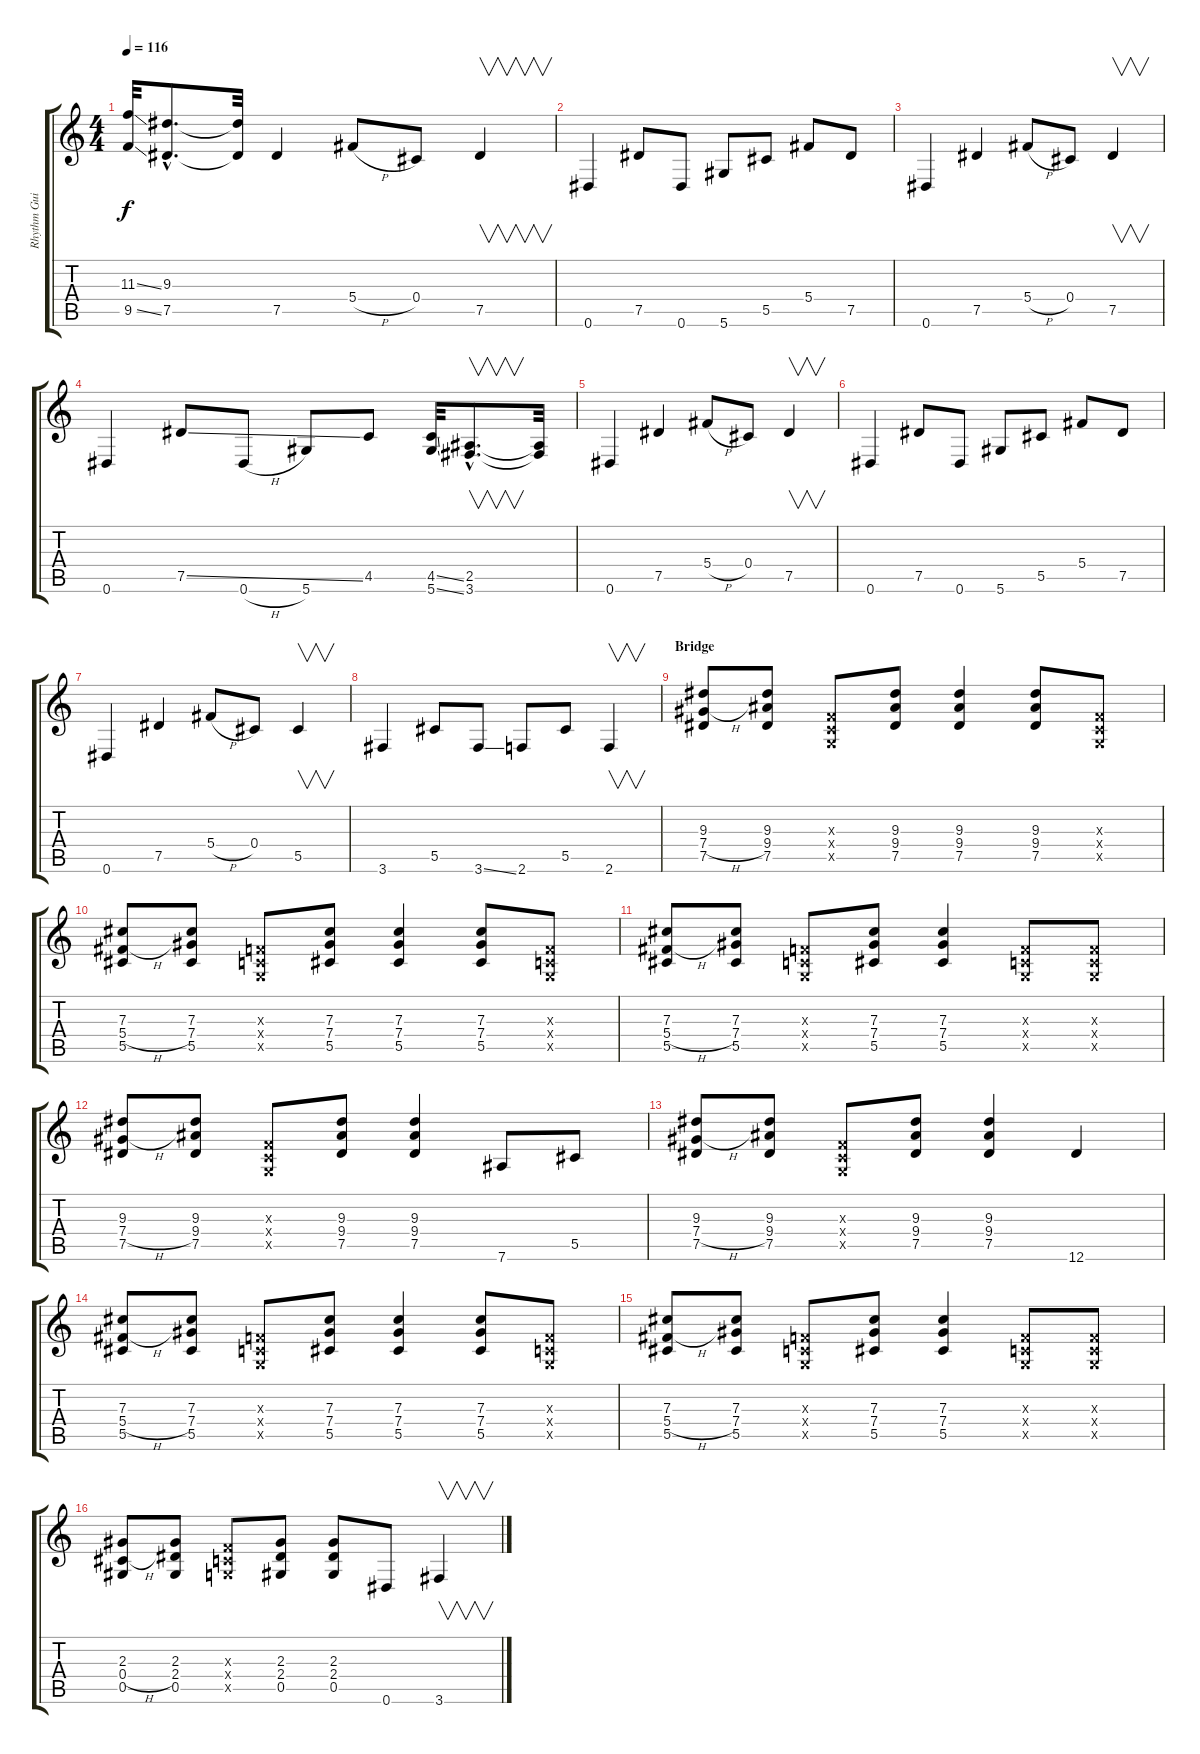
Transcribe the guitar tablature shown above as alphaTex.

\track ("Rhythm Guitar" "Rhythm Gui") {instrument electricguitarclean}
\staff {score tabs}
\tuning (Eb4 Bb3 Gb3 Db3 Ab2 Eb2) {hide}
\ts (4 4)
\tempo 116
\clef g2
\ks c
(11.3{ss} 9.5{ss}).32{dy f} (9.3{hac} 7.5{hac}).8{d} (9.3{t} 7.5{t}).32 7.5.4 5.4{h}.8 0.4.8 7.5.4{v} |
0.6.4 7.5.8 0.6.8 5.6.8 5.5.8 5.4.8 7.5.8 |
0.6.4 7.5.4 5.4{h}.8 0.4.8 7.5.4{v} |
0.6.4 7.5{ss}.8 0.6{h}.8 5.6.8 4.5.8 (4.5{ss} 5.6{ss}).32 (2.5{hac} 3.6{hac}).8{v d} (2.5{t} 3.6{t}).32 |
0.6.4 7.5.4 5.4{h}.8 0.4.8 7.5.4{v} |
0.6.4 7.5.8 0.6.8 5.6.8 5.5.8 5.4.8 7.5.8 |
0.6.4 7.5.4 5.4{h}.8 0.4.8 5.5.4{v} |
3.6.4 5.5.8 3.6{ss}.8 2.6.8 5.5.8 2.6.4{v} |
\section ("" "Bridge")
(9.3 7.4{h} 7.5).8 (9.3 9.4 7.5).8 (-1.3{x} -1.4{x} -1.5{x}).8 (9.3 9.4 7.5).8 (9.3 9.4 7.5).4 (9.3 9.4 7.5).8 (-1.3{x} -1.4{x} -1.5{x}).8 |
(7.3 5.4{h} 5.5).8 (7.3 7.4 5.5).8 (-1.3{x} -1.4{x} -1.5{x}).8 (7.3 7.4 5.5).8 (7.3 7.4 5.5).4 (7.3 7.4 5.5).8 (-1.3{x} -1.4{x} -1.5{x}).8 |
(7.3 5.4{h} 5.5).8 (7.3 7.4 5.5).8 (-1.3{x} -1.4{x} -1.5{x}).8 (7.3 7.4 5.5).8 (7.3 7.4 5.5).4 (-1.3{x} -1.4{x} -1.5{x}).8 (-1.3{x} -1.4{x} -1.5{x}).8 |
(9.3 7.4{h} 7.5).8 (9.3 9.4 7.5).8 (-1.3{x} -1.4{x} -1.5{x}).8 (9.3 9.4 7.5).8 (9.3 9.4 7.5).4 7.6.8 5.5.8 |
(9.3 7.4{h} 7.5).8 (9.3 9.4 7.5).8 (-1.3{x} -1.4{x} -1.5{x}).8 (9.3 9.4 7.5).8 (9.3 9.4 7.5).4 12.6.4 |
(7.3 5.4{h} 5.5).8 (7.3 7.4 5.5).8 (-1.3{x} -1.4{x} -1.5{x}).8 (7.3 7.4 5.5).8 (7.3 7.4 5.5).4 (7.3 7.4 5.5).8 (-1.3{x} -1.4{x} -1.5{x}).8 |
(7.3 5.4{h} 5.5).8 (7.3 7.4 5.5).8 (-1.3{x} -1.4{x} -1.5{x}).8 (7.3 7.4 5.5).8 (7.3 7.4 5.5).4 (-1.3{x} -1.4{x} -1.5{x}).8 (-1.3{x} -1.4{x} -1.5{x}).8 |
(2.3 0.4{h} 0.5).8 (2.3 2.4 0.5).8 (-1.3{x} -1.4{x} -1.5{x}).8 (2.3 2.4 0.5).8 (2.3 2.4 0.5).8 0.6.8 3.6.4{v}
